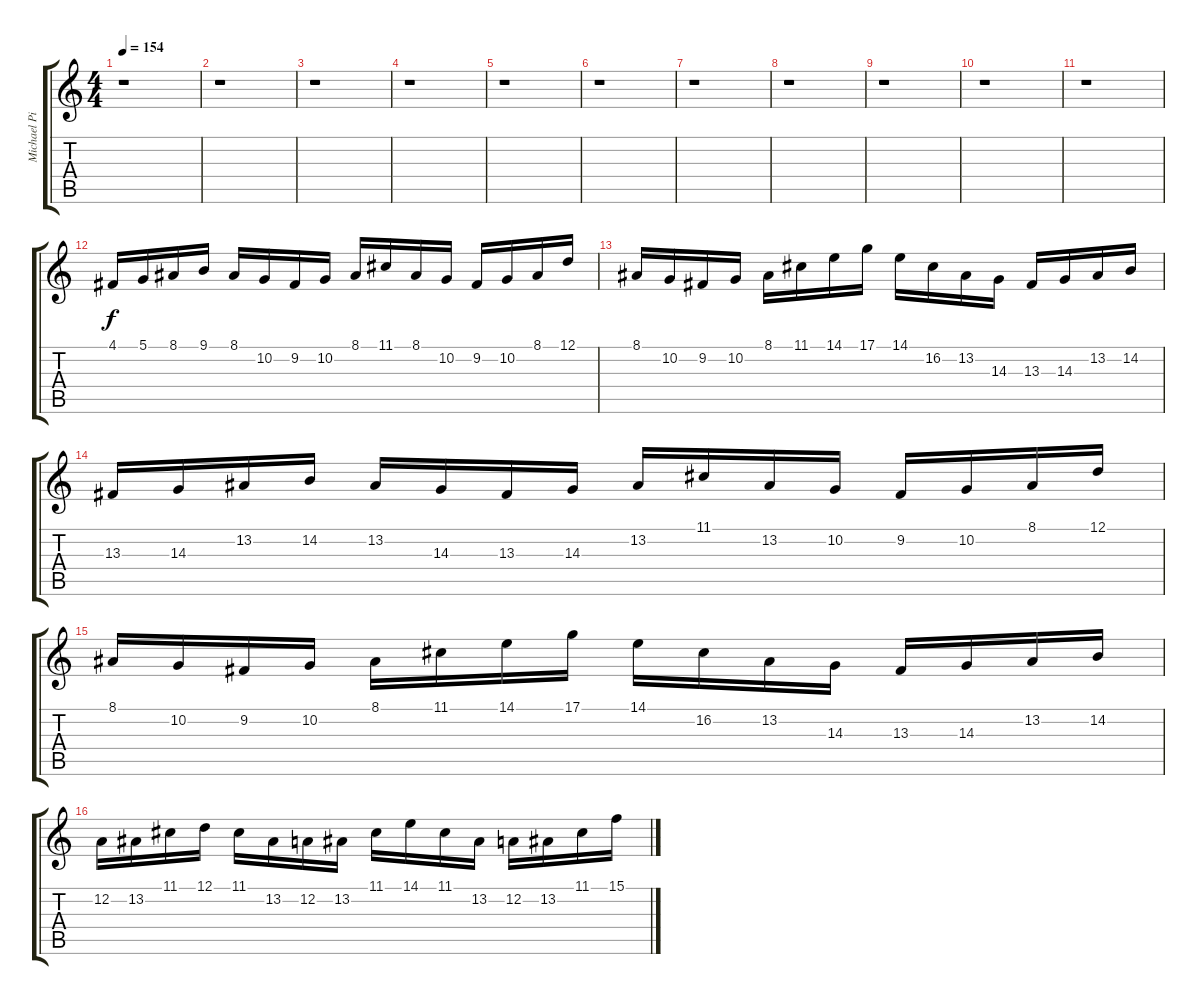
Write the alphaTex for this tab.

\track ("Michael Pinnella solo" "Michael Pi") {instrument harpsichord}
\staff {score tabs}
\tuning (D4 A3 F3 C3 G2 D2) {hide}
\ts (4 4)
\tempo 154
\clef g2
\ks c
r.1{dy f} |
r.1 |
r.1 |
r.1 |
r.1 |
r.1 |
r.1 |
r.1 |
r.1 |
r.1 |
r.1 |
4.1.16 5.1.16 8.1.16 9.1.16 8.1.16 10.2.16 9.2.16 10.2.16 8.1.16 11.1.16 8.1.16 10.2.16 9.2.16 10.2.16 8.1.16 12.1.16 |
8.1.16 10.2.16 9.2.16 10.2.16 8.1.16 11.1.16 14.1.16 17.1.16 14.1.16 16.2.16 13.2.16 14.3.16 13.3.16 14.3.16 13.2.16 14.2.16 |
13.3.16 14.3.16 13.2.16 14.2.16 13.2.16 14.3.16 13.3.16 14.3.16 13.2.16 11.1.16 13.2.16 10.2.16 9.2.16 10.2.16 8.1.16 12.1.16 |
8.1.16 10.2.16 9.2.16 10.2.16 8.1.16 11.1.16 14.1.16 17.1.16 14.1.16 16.2.16 13.2.16 14.3.16 13.3.16 14.3.16 13.2.16 14.2.16 |
12.2.16 13.2.16 11.1.16 12.1.16 11.1.16 13.2.16 12.2.16 13.2.16 11.1.16 14.1.16 11.1.16 13.2.16 12.2.16 13.2.16 11.1.16 15.1.16
